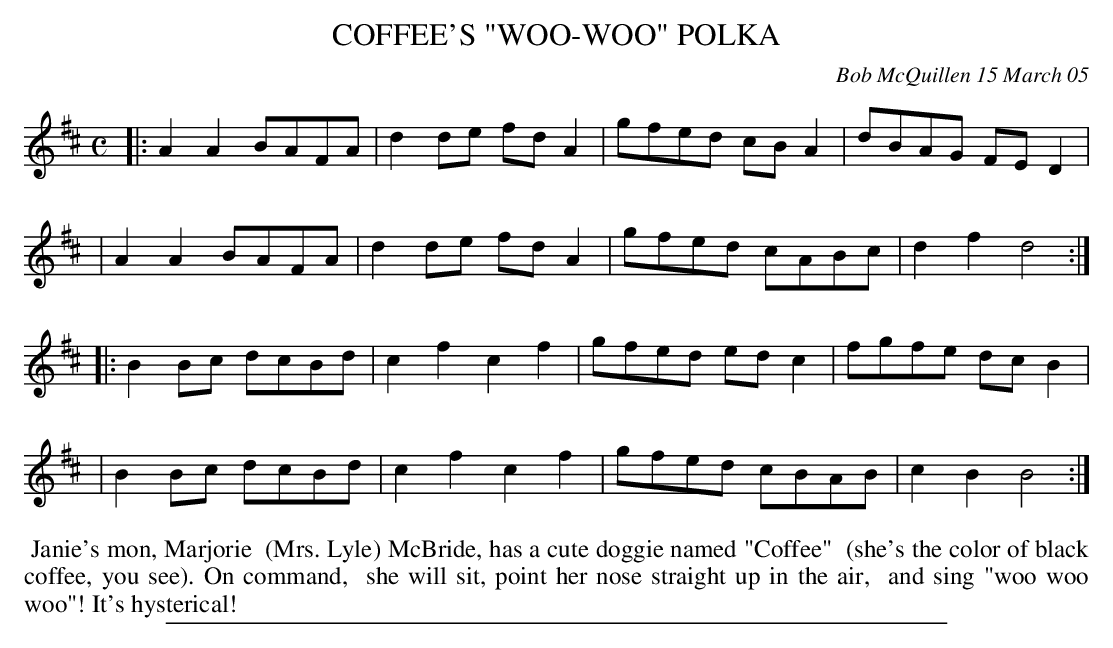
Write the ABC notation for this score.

X:1
T: COFFEE'S "WOO-WOO" POLKA
C: Bob McQuillen 15 March 05
M: C
L: 1/8
K: D	% and B minor
|: A2A2 BAFA | d2de fdA2 | gfed cBA2 | dBAG FED2 |
|  A2A2 BAFA | d2de fdA2 | gfed cABc | d2f2 d4 :|
K: Bm
|: B2Bc dcBd | c2f2 c2f2 | gfed edc2 | fgfe dcB2 |
|  B2Bc dcBd | c2f2 c2f2 | gfed cBAB | c2B2 B4 :|
